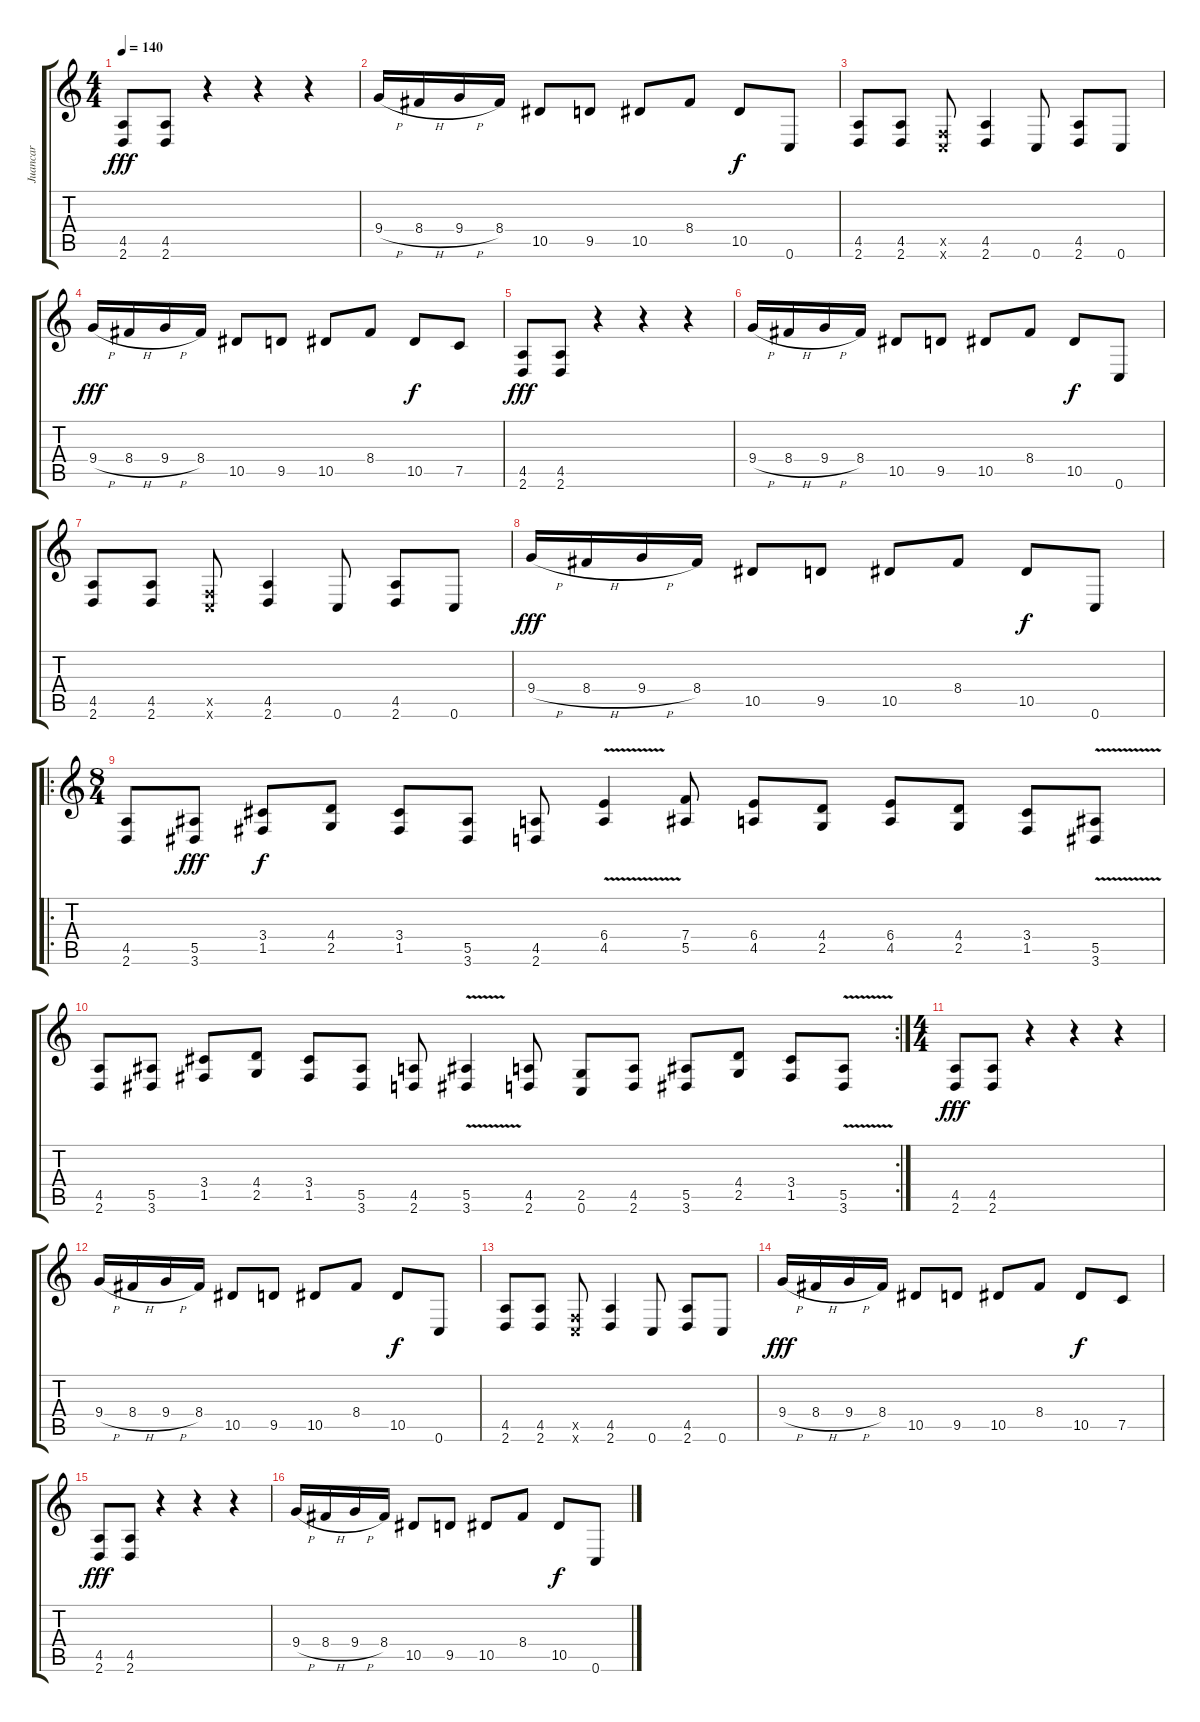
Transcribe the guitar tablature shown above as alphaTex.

\track ("Juancar" "Juancar") {instrument distortionguitar}
\staff {score tabs}
\tuning (C4 G3 Eb3 Bb2 F2 C2) {hide}
\ts (4 4)
\tempo 140
\clef g2
\ks c
(4.5 2.6).8{dy fff instrument distortionguitar} (4.5 2.6).8 r.4 r.4 r.4 |
9.4{h}.16 8.4{h}.16 9.4{h}.16 8.4.16 10.5.8 9.5.8 10.5.8 8.4.8 10.5.8{dy f} 0.6.8 |
(4.5 2.6).8 (4.5 2.6).8 (0.5{x} 0.6{x}).8 (4.5 2.6).4 0.6.8 (4.5 2.6).8 0.6.8 |
9.4{h}.16{dy fff} 8.4{h}.16 9.4{h}.16 8.4.16 10.5.8 9.5.8 10.5.8 8.4.8 10.5.8{dy f} 7.5.8 |
(4.5 2.6).8{dy fff} (4.5 2.6).8 r.4 r.4 r.4 |
9.4{h}.16 8.4{h}.16 9.4{h}.16 8.4.16 10.5.8 9.5.8 10.5.8 8.4.8 10.5.8{dy f} 0.6.8 |
(4.5 2.6).8 (4.5 2.6).8 (0.5{x} 0.6{x}).8 (4.5 2.6).4 0.6.8 (4.5 2.6).8 0.6.8 |
9.4{h}.16{dy fff} 8.4{h}.16 9.4{h}.16 8.4.16 10.5.8 9.5.8 10.5.8 8.4.8 10.5.8{dy f} 0.6.8 |
\ro
\ts (8 4)
(4.5 2.6).8 (5.5 3.6).8{dy fff} (3.4 1.5).8{dy f} (4.4 2.5).8 (3.4 1.5).8 (5.5 3.6).8 (4.5 2.6).8 (6.4 4.5{v}).4 (7.4 5.5).8 (6.4 4.5).8 (4.4 2.5).8 (6.4 4.5).8 (4.4 2.5).8 (3.4 1.5).8 (5.5{v} 3.6).8 |
\rc 2
(4.5 2.6).8 (5.5 3.6).8 (3.4 1.5).8 (4.4 2.5).8 (3.4 1.5).8 (5.5 3.6).8 (4.5 2.6).8 (5.5 3.6{v}).4 (4.5 2.6).8 (2.5 0.6).8 (4.5 2.6).8 (5.5 3.6).8 (4.4 2.5).8 (3.4 1.5).8 (5.5{v} 3.6).8 |
\ts (4 4)
(4.5 2.6).8{dy fff} (4.5 2.6).8 r.4 r.4 r.4 |
9.4{h}.16 8.4{h}.16 9.4{h}.16 8.4.16 10.5.8 9.5.8 10.5.8 8.4.8 10.5.8{dy f} 0.6.8 |
(4.5 2.6).8 (4.5 2.6).8 (0.5{x} 0.6{x}).8 (4.5 2.6).4 0.6.8 (4.5 2.6).8 0.6.8 |
9.4{h}.16{dy fff} 8.4{h}.16 9.4{h}.16 8.4.16 10.5.8 9.5.8 10.5.8 8.4.8 10.5.8{dy f} 7.5.8 |
(4.5 2.6).8{dy fff} (4.5 2.6).8 r.4 r.4 r.4 |
9.4{h}.16 8.4{h}.16 9.4{h}.16 8.4.16 10.5.8 9.5.8 10.5.8 8.4.8 10.5.8{dy f} 0.6.8
